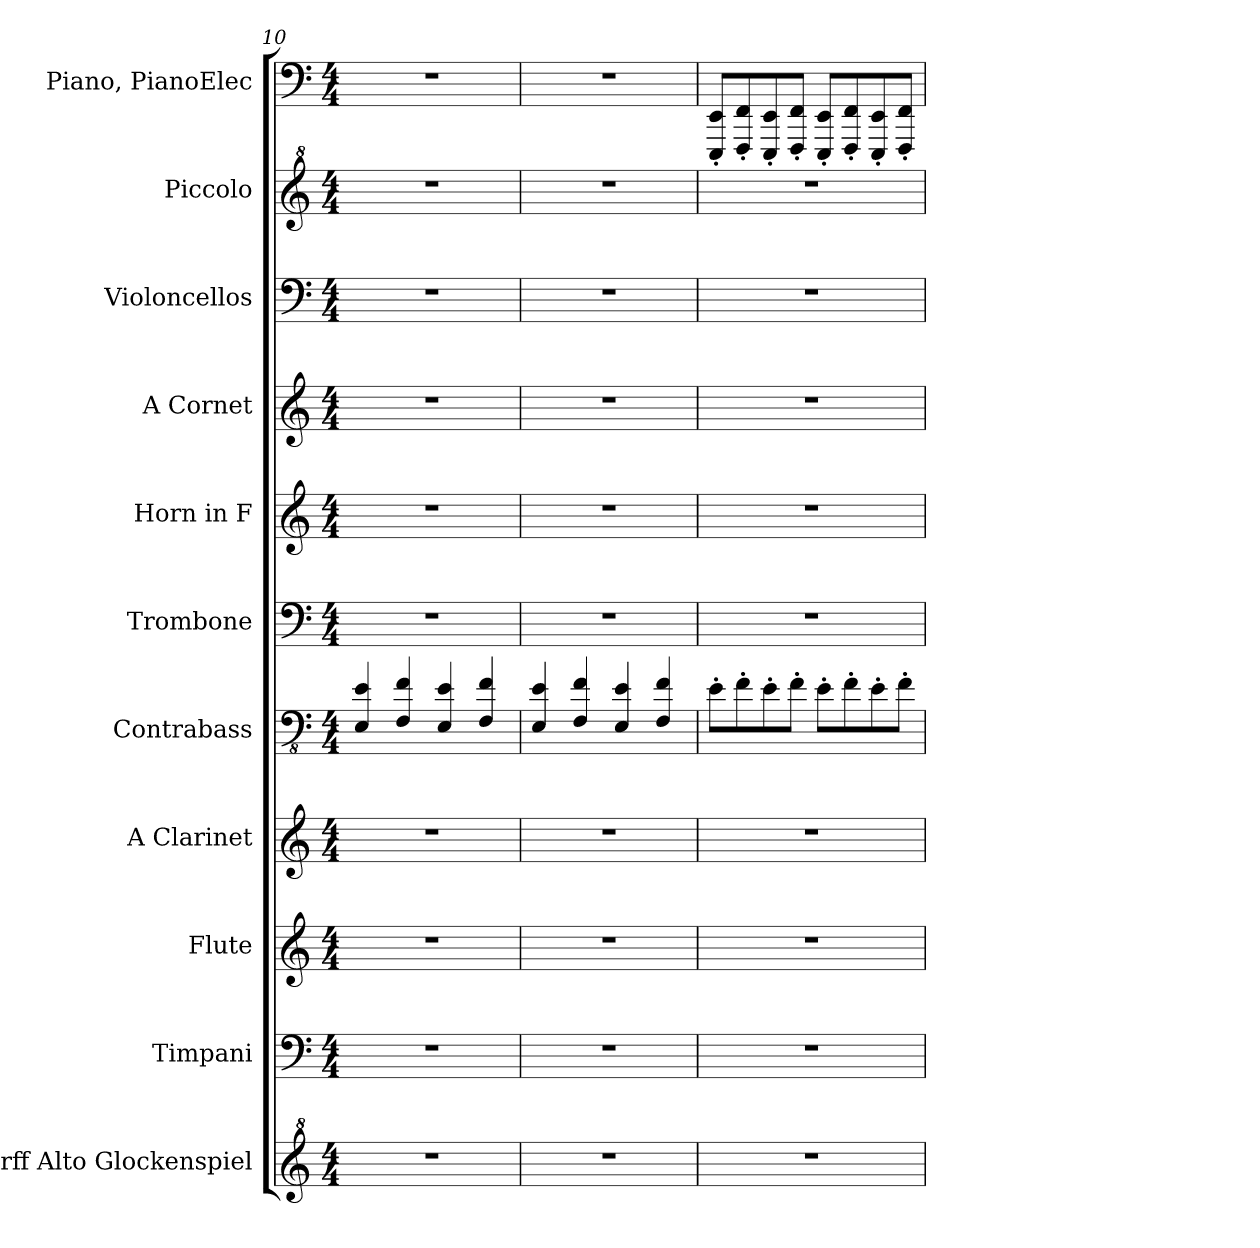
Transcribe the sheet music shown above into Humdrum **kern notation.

**kern	**kern	**kern	**kern	**kern	**kern	**kern	**kern	**kern	**kern	**kern
*part11	*part10	*part9	*part8	*part7	*part6	*part5	*part4	*part3	*part2	*part1
*staff11	*staff10	*staff9	*staff8	*staff7	*staff6	*staff5	*staff4	*staff3	*staff2	*staff1
*I"Orff Alto Glockenspiel	*I"Timpani	*I"Flute	*I"A Clarinet	*I"Contrabass	*I"Trombone	*I"Horn in F	*I"A Cornet	*I"Violoncellos	*I"Piccolo	*I"Piano, PianoElec
*I'O. A. Glk.	*I'Timp.	*I'Fl.	*I'A Cl.	*I'Cb.	*I'Tbn.	*	*I'A Cnt.	*I'Vcs.	*I'Picc.	*I'Pno.
*clefG^2	*clefF4	*clefG2	*clefG2	*clefFv4	*clefF4	*clefG2	*clefG2	*clefF4	*clefG^2	*clefF4
*	*	*	*ITrd2c3	*ITrd7c12	*	*ITrd4c7	*ITrd2c3	*	*ITrd-7c-12	*
*k[]	*k[]	*k[]	*k[f#c#g#]	*k[]	*k[]	*k[b-]	*k[f#c#g#]	*k[]	*k[]	*k[]
*M4/4	*M4/4	*M4/4	*M4/4	*M4/4	*M4/4	*M4/4	*M4/4	*M4/4	*M4/4	*M4/4
=10	=10	=10	=10	=10	=10	=10	=10	=10	=10	=10
1r	1r	1r	1r	4EEE/ 4EE/	1r	1r	1r	1r	1r	1r
.	.	.	.	4FFF/ 4FF/	.	.	.	.	.	.
.	.	.	.	4EEE/ 4EE/	.	.	.	.	.	.
.	.	.	.	4FFF/ 4FF/	.	.	.	.	.	.
!!LO:PB:g=z
=11	=11	=11	=11	=11	=11	=11	=11	=11	=11	=11
1r	1r	1r	1r	4EEE/ 4EE/	1r	1r	1r	1r	1r	1r
.	.	.	.	4FFF/ 4FF/	.	.	.	.	.	.
.	.	.	.	4EEE/ 4EE/	.	.	.	.	.	.
.	.	.	.	4FFF/ 4FF/	.	.	.	.	.	.
=12	=12	=12	=12	=12	=12	=12	=12	=12	=12	=12
1r	1r	1r	1r	8EE'\L	1r	1r	1r	1r	1r	8EEE/' 8EE/'L
.	.	.	.	8FF'\	.	.	.	.	.	8FFF/' 8FF/'
.	.	.	.	8EE'\	.	.	.	.	.	8EEE/' 8EE/'
.	.	.	.	8FF'\J	.	.	.	.	.	8FFF/' 8FF/'J
.	.	.	.	8EE'\L	.	.	.	.	.	8EEE/' 8EE/'L
.	.	.	.	8FF'\	.	.	.	.	.	8FFF/' 8FF/'
.	.	.	.	8EE'\	.	.	.	.	.	8EEE/' 8EE/'
.	.	.	.	8FF'\J	.	.	.	.	.	8FFF/' 8FF/'J
=	=	=	=	=	=	=	=	=	=	=
*-	*-	*-	*-	*-	*-	*-	*-	*-	*-	*-
